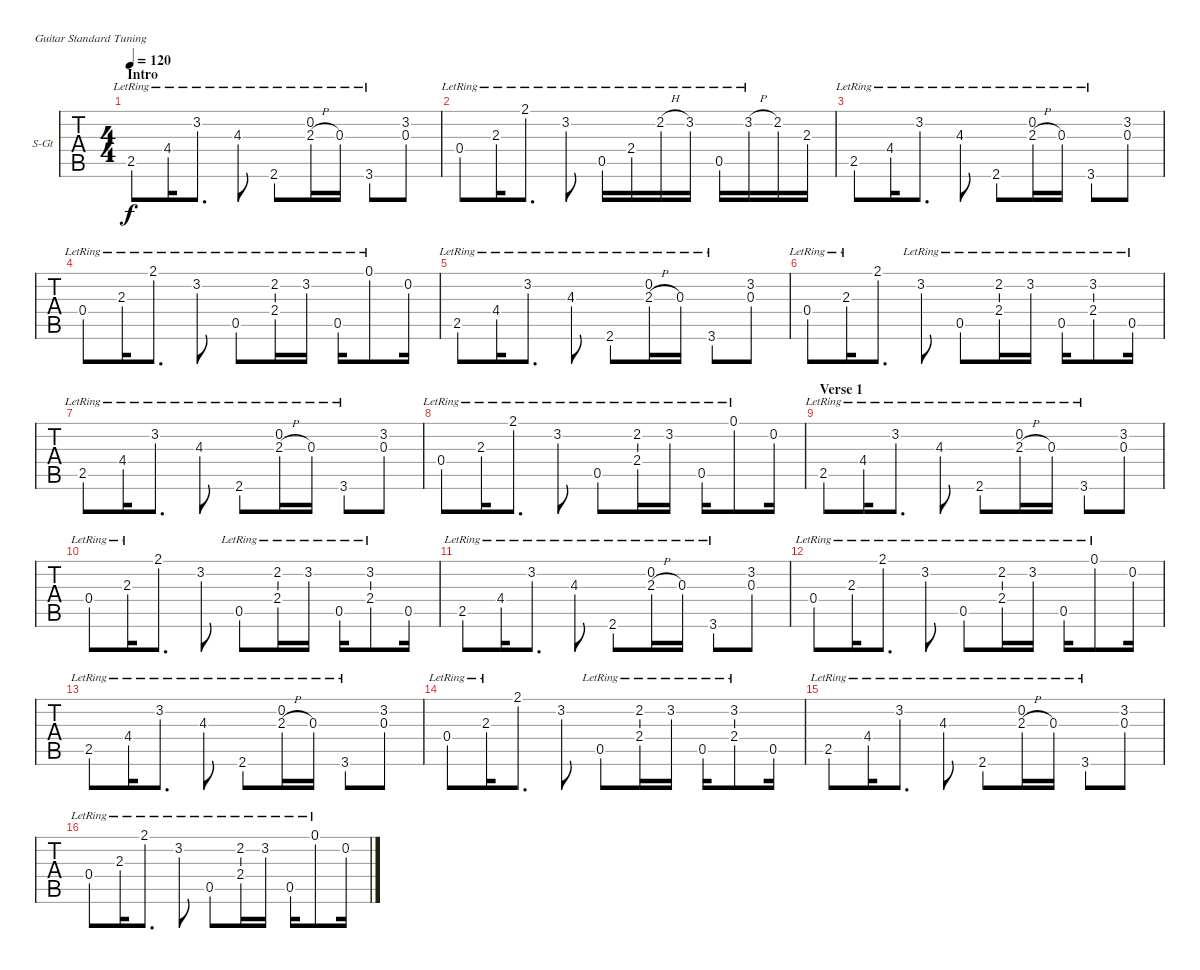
\defaultSystemsLayout 4
\bracketExtendMode groupsimilarinstruments
\firstSystemTrackNameOrientation horizontal
\otherSystemsTrackNameOrientation horizontal
\track ("Acoustic Guitar" "S-Gt") {instrument acousticguitarsteel}
\staff {tabs}
\tuning (E4 B3 G3 D3 A2 E2)
\ts (4 4)
\section ("" "Intro")
\tempo 120
\clef g2
\ks c
2.5{lr}.8{txt "" dy f instrument acousticguitarsteel} 4.4{lr}.16 3.2{lr}.8{d} 4.3{lr}.8 2.6{lr}.8 (0.2{lr} 2.3{h lr}).16 0.3{lr}.16 3.6{lr}.8 (0.3 3.2).8 |
0.4{lr}.8 2.3{lr}.16 2.1{lr}.8{d} 3.2{lr}.8 0.5{lr}.16 2.4{lr}.16 2.2{h lr}.16 3.2{lr}.16 0.5{lr}.16 3.2{h lr}.16 2.2.16 2.3.16 |
2.5{lr}.8 4.4{lr}.16 3.2{lr}.8{d} 4.3{lr}.8 2.6{lr}.8 (0.2{lr} 2.3{h lr}).16 0.3{lr}.16 3.6{lr}.8 (0.3 3.2).8 |
0.4{lr}.8 2.3{lr}.16 2.1{lr}.8{d} 3.2{lr}.8 0.5{lr}.8 (2.2{lr} 2.4{lr}).16 3.2{lr}.16 0.5{lr}.16 0.1{lr}.8 0.2.16 |
2.5{lr}.8 4.4{lr}.16 3.2{lr}.8{d} 4.3{lr}.8 2.6{lr}.8 (0.2{lr} 2.3{h lr}).16 0.3{lr}.16 3.6{lr}.8 (0.3 3.2).8 |
0.4{lr}.8 2.3{lr}.16 2.1.8{d} 3.2{lr}.8 0.5{lr}.8 (2.2{lr} 2.4{lr}).16 3.2{lr}.16 0.5{lr}.16 (3.2{lr} 2.4{lr}).8 0.5{lr}.16 |
2.5{lr}.8 4.4{lr}.16 3.2{lr}.8{d} 4.3{lr}.8 2.6{lr}.8 (0.2{lr} 2.3{h lr}).16 0.3{lr}.16 3.6{lr}.8 (0.3 3.2).8 |
0.4{lr}.8 2.3{lr}.16 2.1{lr}.8{d} 3.2{lr}.8 0.5{lr}.8 (2.2{lr} 2.4{lr}).16 3.2{lr}.16 0.5{lr}.16 0.1{lr}.8 0.2.16 |
\section ("" "Verse 1")
2.5{lr}.8 4.4{lr}.16 3.2{lr}.8{d} 4.3{lr}.8 2.6{lr}.8 (0.2{lr} 2.3{h lr}).16 0.3{lr}.16 3.6{lr}.8 (0.3 3.2).8 |
0.4{lr}.8 2.3{lr}.16 2.1.8{d} 3.2.8 0.5{lr}.8 (2.2{lr} 2.4{lr}).16 3.2{lr}.16 0.5{lr}.16 (3.2{lr} 2.4{lr}).8 0.5.16 |
2.5{lr}.8 4.4{lr}.16 3.2{lr}.8{d} 4.3{lr}.8 2.6{lr}.8 (0.2{lr} 2.3{h lr}).16 0.3{lr}.16 3.6{lr}.8 (0.3 3.2).8 |
0.4{lr}.8 2.3{lr}.16 2.1{lr}.8{d} 3.2{lr}.8 0.5{lr}.8 (2.2{lr} 2.4{lr}).16 3.2{lr}.16 0.5{lr}.16 0.1{lr}.8 0.2.16 |
2.5{lr}.8 4.4{lr}.16 3.2{lr}.8{d} 4.3{lr}.8 2.6{lr}.8 (0.2{lr} 2.3{h lr}).16 0.3{lr}.16 3.6{lr}.8 (0.3 3.2).8 |
0.4{lr}.8 2.3{lr}.16 2.1.8{d} 3.2.8 0.5{lr}.8 (2.2{lr} 2.4{lr}).16 3.2{lr}.16 0.5{lr}.16 (3.2{lr} 2.4{lr}).8 0.5.16 |
2.5{lr}.8 4.4{lr}.16 3.2{lr}.8{d} 4.3{lr}.8 2.6{lr}.8 (0.2{lr} 2.3{h lr}).16 0.3{lr}.16 3.6{lr}.8 (0.3 3.2).8 |
0.4{lr}.8 2.3{lr}.16 2.1{lr}.8{d} 3.2{lr}.8 0.5{lr}.8 (2.2{lr} 2.4{lr}).16 3.2{lr}.16 0.5{lr}.16 0.1{lr}.8 0.2.16
